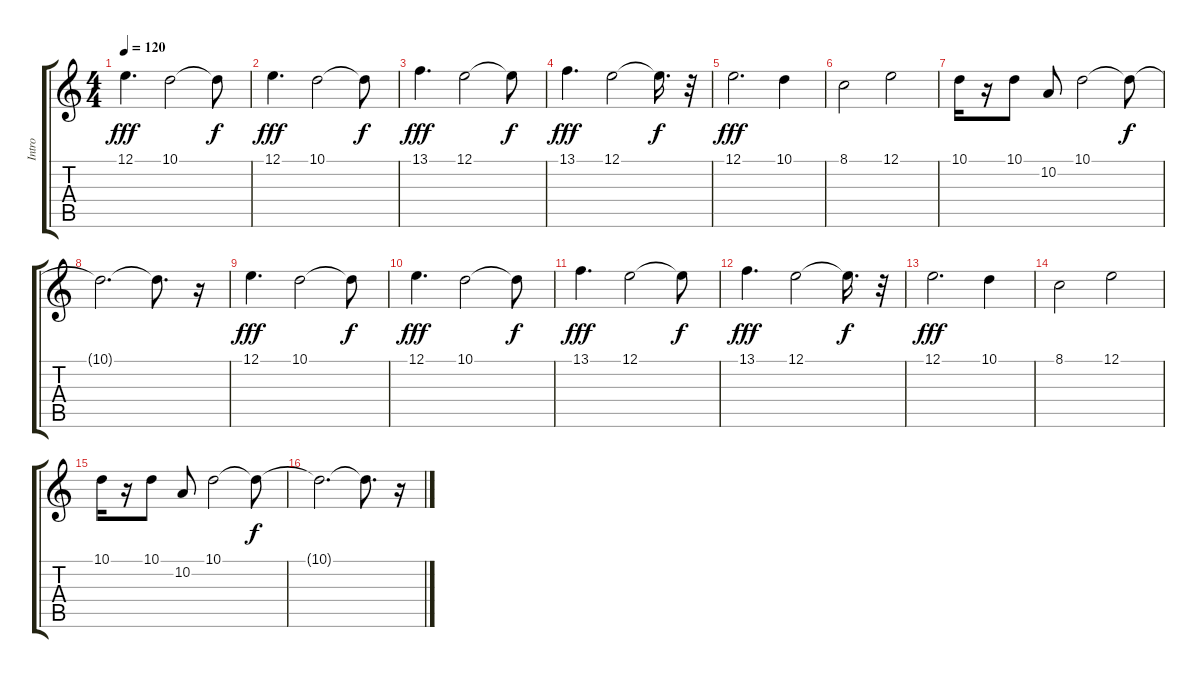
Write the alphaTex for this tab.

\track ("Intro" "Intro") {instrument lead1square}
\staff {score tabs}
\tuning (E4 B3 G3 D3 A2 E2) {hide}
\ts (4 4)
\tempo 120
\clef g2
\ks c
12.1.4{d dy fff} 10.1.2 10.1{t}.8{dy f} |
12.1.4{d dy fff} 10.1.2 10.1{t}.8{dy f} |
13.1.4{d dy fff} 12.1.2 12.1{t}.8{dy f} |
13.1.4{d dy fff} 12.1.2 12.1{t}.16{d dy f} r.32 |
12.1.2{d dy fff} 10.1.4 |
8.1.2 12.1.2 |
10.1.16 r.16 10.1.8 10.2.8 10.1.2 10.1{t}.8{dy f} |
10.1{t}.2{d} 10.1{t}.8{d} r.16 |
12.1.4{d dy fff} 10.1.2 10.1{t}.8{dy f} |
12.1.4{d dy fff} 10.1.2 10.1{t}.8{dy f} |
13.1.4{d dy fff} 12.1.2 12.1{t}.8{dy f} |
13.1.4{d dy fff} 12.1.2 12.1{t}.16{d dy f} r.32 |
12.1.2{d dy fff} 10.1.4 |
8.1.2 12.1.2 |
10.1.16 r.16 10.1.8 10.2.8 10.1.2 10.1{t}.8{dy f} |
10.1{t}.2{d} 10.1{t}.8{d} r.16
